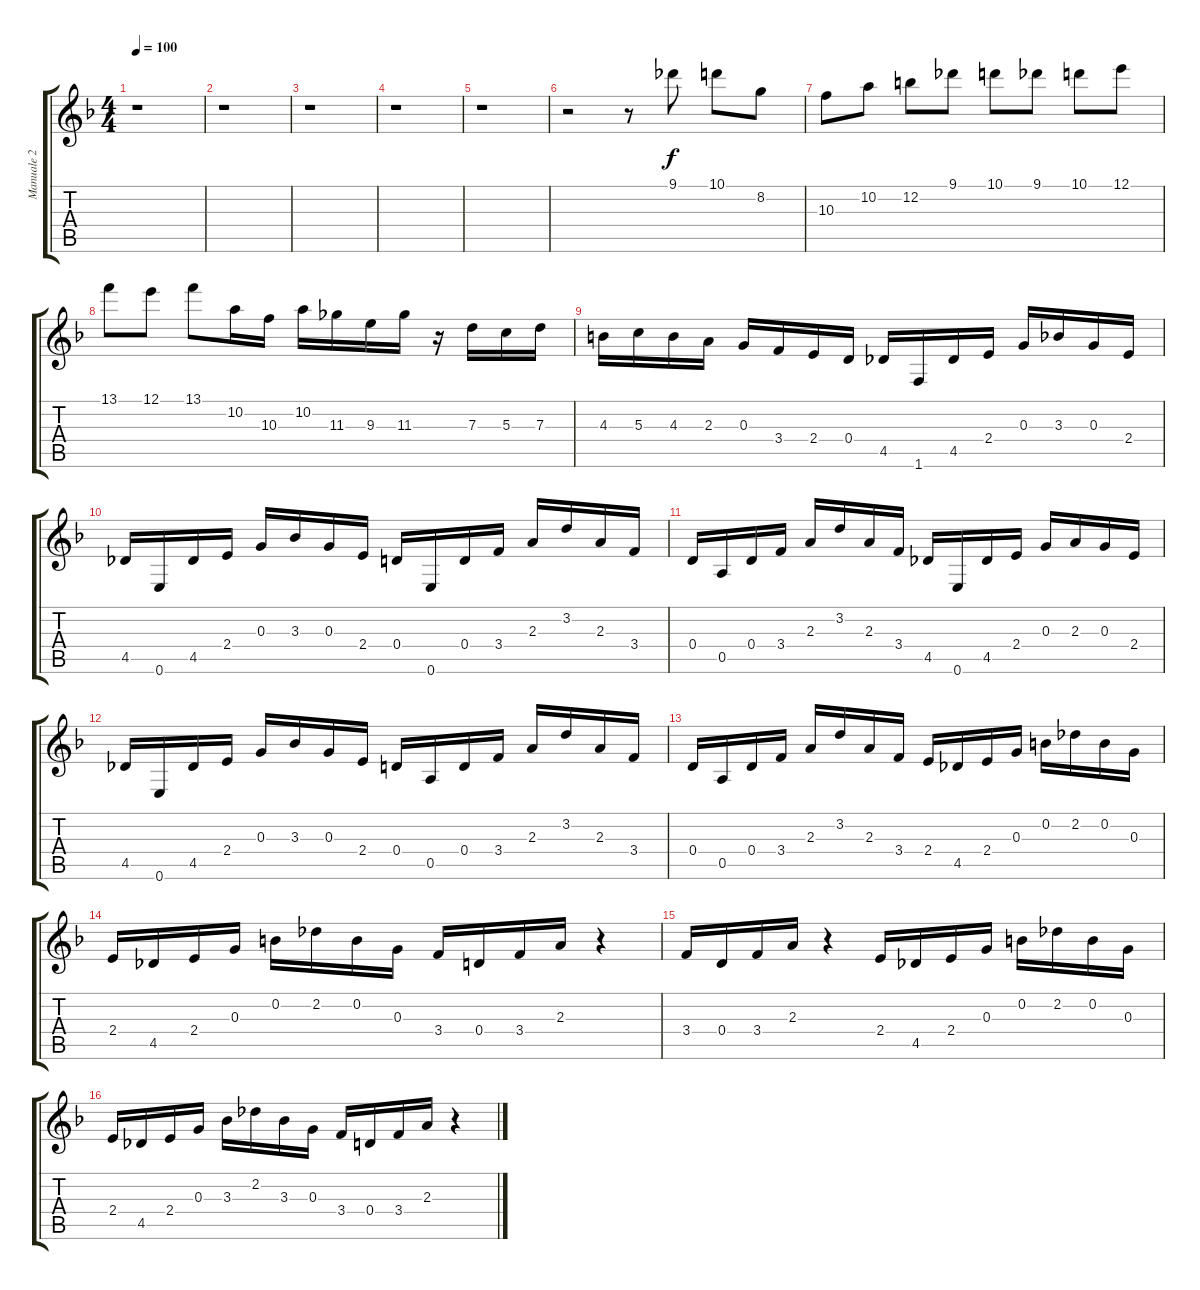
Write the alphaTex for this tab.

\track ("Manuale 2" "Manuale 2") {instrument overdrivenguitar}
\staff {score tabs}
\tuning (E4 B3 G3 D3 A2 E2) {hide}
\ts (4 4)
\tempo 100
\clef g2
\ks dminor
r.1{dy f} |
r.1 |
r.1 |
r.1 |
r.1 |
r.2 r.8 9.1.8 10.1.8 8.2.8 |
10.3.8 10.2.8 12.2.8 9.1.8 10.1.8 9.1.8 10.1.8 12.1.8 |
13.1.8 12.1.8 13.1.8 10.2.16 10.3.16 10.2.16 11.3.16 9.3.16 11.3.16 r.16 7.3.16 5.3.16 7.3.16 |
4.3.16 5.3.16 4.3.16 2.3.16 0.3.16 3.4.16 2.4.16 0.4.16 4.5.16 1.6.16 4.5.16 2.4.16 0.3.16 3.3.16 0.3.16 2.4.16 |
4.5.16 0.6.16 4.5.16 2.4.16 0.3.16 3.3.16 0.3.16 2.4.16 0.4.16 0.6.16 0.4.16 3.4.16 2.3.16 3.2.16 2.3.16 3.4.16 |
0.4.16 0.5.16 0.4.16 3.4.16 2.3.16 3.2.16 2.3.16 3.4.16 4.5.16 0.6.16 4.5.16 2.4.16 0.3.16 2.3.16 0.3.16 2.4.16 |
4.5.16 0.6.16 4.5.16 2.4.16 0.3.16 3.3.16 0.3.16 2.4.16 0.4.16 0.5.16 0.4.16 3.4.16 2.3.16 3.2.16 2.3.16 3.4.16 |
0.4.16 0.5.16 0.4.16 3.4.16 2.3.16 3.2.16 2.3.16 3.4.16 2.4.16 4.5.16 2.4.16 0.3.16 0.2.16 2.2.16 0.2.16 0.3.16 |
2.4.16 4.5.16 2.4.16 0.3.16 0.2.16 2.2.16 0.2.16 0.3.16 3.4.16 0.4.16 3.4.16 2.3.16 r.4 |
3.4.16 0.4.16 3.4.16 2.3.16 r.4 2.4.16 4.5.16 2.4.16 0.3.16 0.2.16 2.2.16 0.2.16 0.3.16 |
2.4.16 4.5.16 2.4.16 0.3.16 3.3.16 2.2.16 3.3.16 0.3.16 3.4.16 0.4.16 3.4.16 2.3.16 r.4
